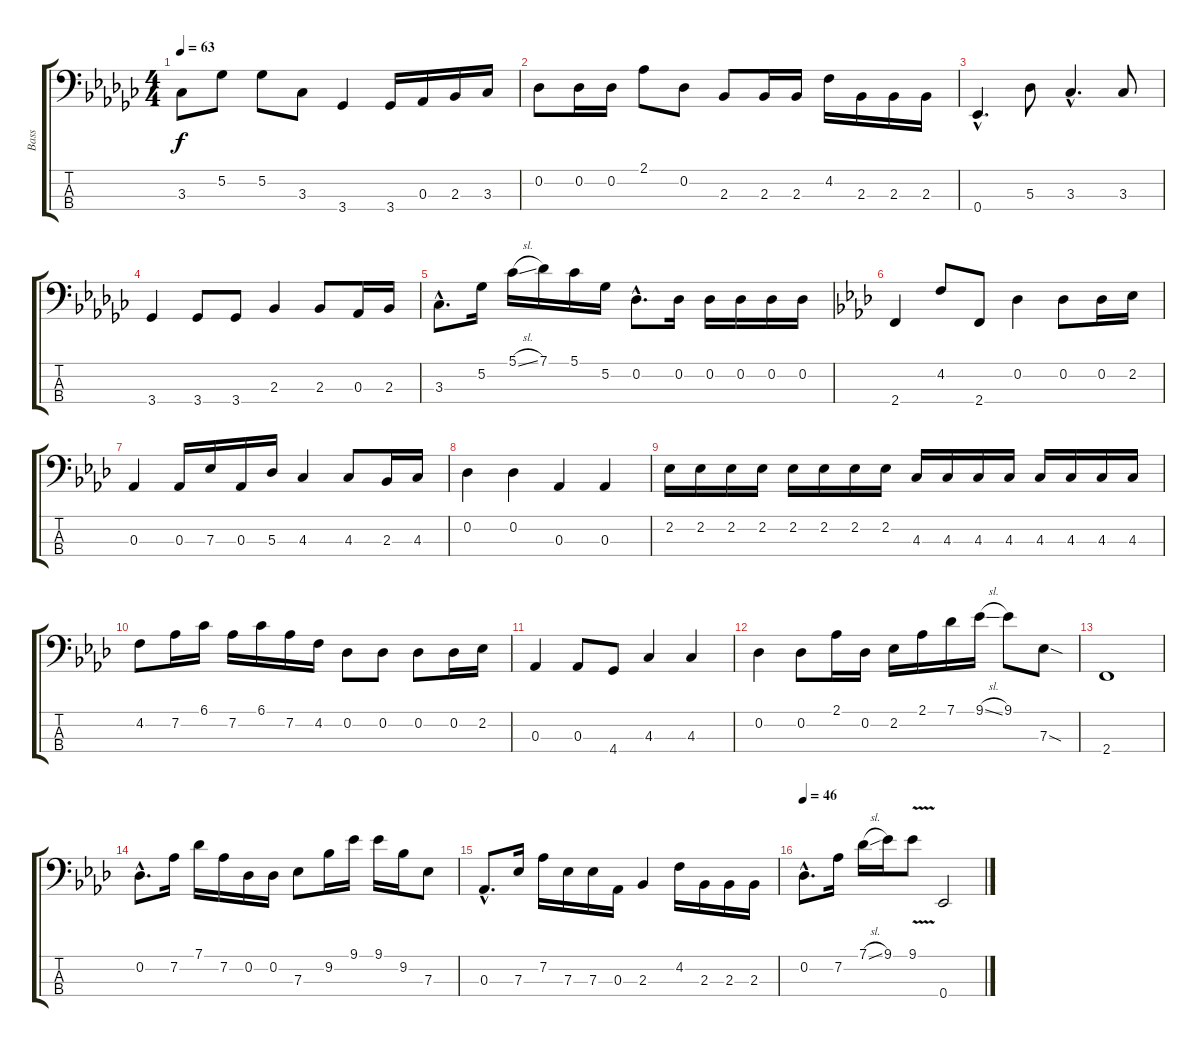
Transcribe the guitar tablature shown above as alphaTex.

\track ("Bass" "Bass") {instrument electricbassfinger}
\staff {score tabs}
\tuning (Gb2 Db2 Ab1 Eb1) {hide}
\ts (4 4)
\tempo 63
\clef f4
\ks ebminor
3.3.8{dy f} 5.2.8 5.2.8 3.3.8 3.4.4 3.4.16 0.3.16 2.3.16 3.3.16 |
0.2.8 0.2.16 0.2.16 2.1.8 0.2.8 2.3.8 2.3.16 2.3.16 4.2.16 2.3.16 2.3.16 2.3.16 |
0.4{hac}.4{d} 5.3.8 3.3{hac}.4{d} 3.3.8 |
3.4.4 3.4.8 3.4.8 2.3.4 2.3.8 0.3.16 2.3.16 |
3.3{hac}.8{d} 5.2.16 5.1{sl}.16 7.1.16 5.1.16 5.2.16 0.2{hac}.8{d} 0.2.16 0.2.16 0.2.16 0.2.16 0.2.16 |
\ks fminor
2.4.4 4.2.8 2.4.8 0.2.4 0.2.8 0.2.16 2.2.16 |
0.3.4 0.3.16 7.3.16 0.3.16 5.3.16 4.3.4 4.3.8 2.3.16 4.3.16 |
0.2.4 0.2.4 0.3.4 0.3.4 |
2.2.16 2.2.16 2.2.16 2.2.16 2.2.16 2.2.16 2.2.16 2.2.16 4.3.16 4.3.16 4.3.16 4.3.16 4.3.16 4.3.16 4.3.16 4.3.16 |
4.2.8 7.2.16 6.1.16 7.2.16 6.1.16 7.2.16 4.2.16 0.2.8 0.2.8 0.2.8 0.2.16 2.2.16 |
0.3.4 0.3.8 4.4.8 4.3.4 4.3.4 |
0.2.4 0.2.8 2.1.16 0.2.16 2.2.16 2.1.16 7.1.16 9.1{sl}.16 9.1.8 7.3{sod}.8 |
2.4.1 |
0.2{hac}.8{d} 7.2.16 7.1.16 7.2.16 0.2.16 0.2.16 7.3.8 9.2.16 9.1.16 9.1.16 9.2.16 7.3.8 |
0.3{hac}.8{d} 7.3.16 7.2.16 7.3.16 7.3.16 0.3.16 2.3.4 4.2.16 2.3.16 2.3.16 2.3.16 |
\tempo 46
0.2{hac}.8{d} 7.2.16 7.1{sl}.16 9.1.16 9.1{v}.8 0.4.2
